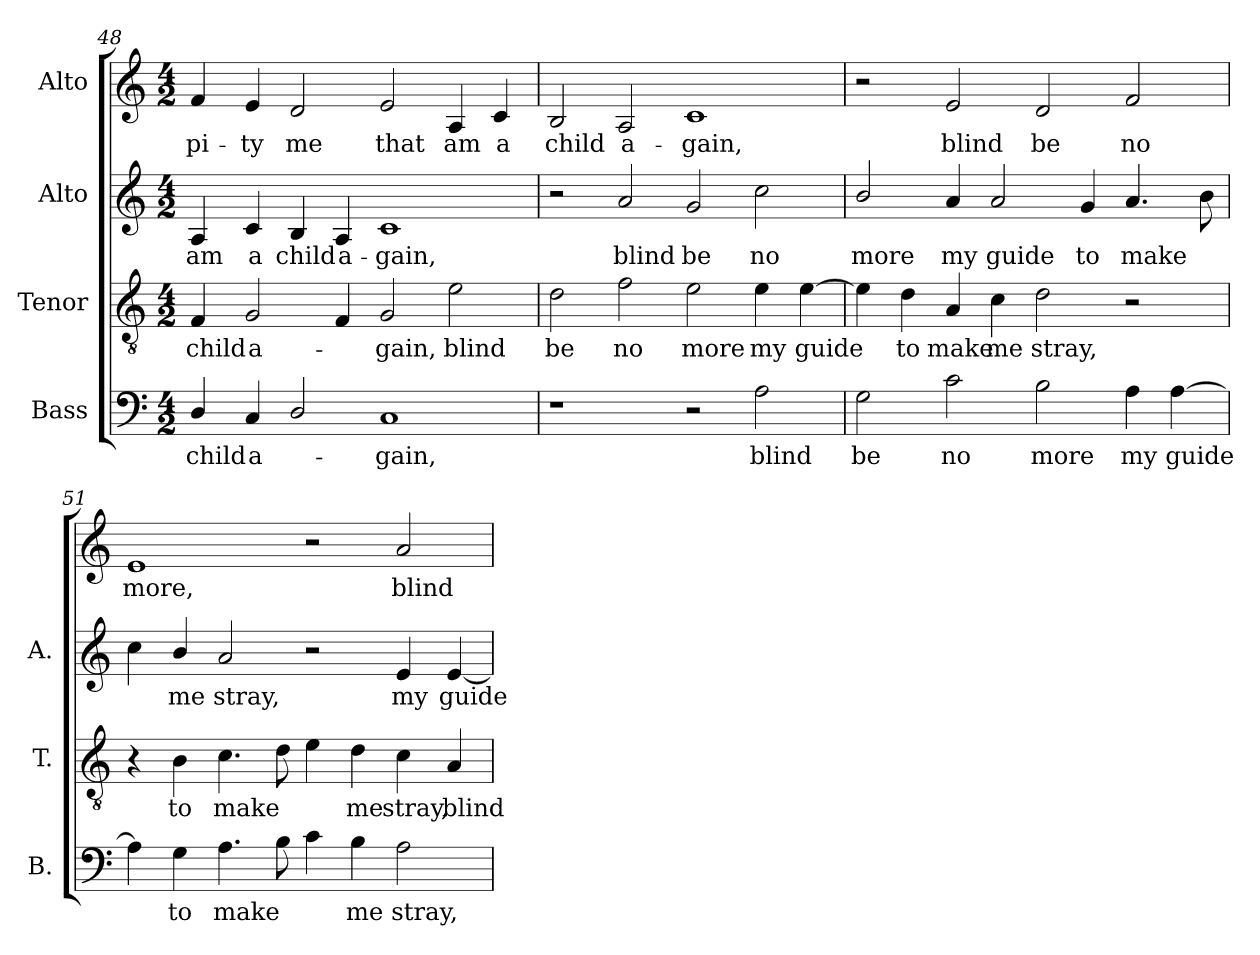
**kern	**text	**kern	**text	**kern	**text	**kern	**text
*part4	*part4	*part3	*part3	*part2	*part2	*part1	*part1
*staff4	*staff4	*staff3	*staff3	*staff2	*staff2	*staff1	*staff1
*I"Bass	*	*I"Tenor	*	*I"Alto	*	*I"Alto	*
*I'B.	*	*I'T.	*	*I'A.	*	*	*
*clefF4	*	*clefGv2	*	*clefG2	*	*clefG2	*
*	*	*ITrd7c12	*	*	*	*	*
*k[]	*	*k[]	*	*k[]	*	*k[]	*
*C:	*	*C:	*	*C:	*	*C:	*
*M4/2	*	*M4/2	*	*M4/2	*	*M4/2	*
=48	=48	=48	=48	=48	=48	=48	=48
!	!LO:LY:b:color=#000000	!	!	!	!	!	!
!	!	!	!LO:LY:b:color=#000000	!	!	!	!
!	!	!	!	!	!LO:LY:b:color=#000000	!	!
!	!	!	!	!	!	!	!LO:LY:b:color=#000000
4Di/	child	4FFi/	child	4Ai/	am	4fi/	pi-
!	!LO:LY:b:color=#000000	!	!	!	!	!	!
!	!	!	!LO:LY:b:color=#000000	!	!	!	!
!	!	!	!	!	!LO:LY:b:color=#000000	!	!
!	!	!	!	!	!	!	!LO:LY:b:color=#000000
4Ci/	a-	2GGi/	a-	4ci/	a	4ei/	-ty
!	!	!	!	!	!LO:LY:b:color=#000000	!	!
!	!	!	!	!	!	!	!LO:LY:b:color=#000000
2Di/	.	.	.	4Bi/	child	2di/	me
!	!	!	!	!	!LO:LY:b:color=#000000	!	!
.	.	4FFi/	.	4Ai/	a-	.	.
!	!LO:LY:b:color=#000000	!	!	!	!	!	!
!	!	!	!LO:LY:b:color=#000000	!	!	!	!
!	!	!	!	!	!LO:LY:b:color=#000000	!	!
!	!	!	!	!	!	!	!LO:LY:b:color=#000000
1Ci	-gain,	2GGi/	-gain,	1ci	-gain,	2ei/	that
!	!	!	!LO:LY:b:color=#000000	!	!	!	!
!	!	!	!	!	!	!	!LO:LY:b:color=#000000
.	.	2Ei\	blind	.	.	4Ai/	am
!	!	!	!	!	!	!	!LO:LY:b:color=#000000
.	.	.	.	.	.	4ci/	a
!!LO:PB:g=z
=49	=49	=49	=49	=49	=49	=49	=49
!	!	!	!LO:LY:b:color=#000000	!	!	!	!
!	!	!	!	!	!	!	!LO:LY:b:color=#000000
1r	.	2Di\	be	2r	.	2Bi/	child
!	!	!	!LO:LY:b:color=#000000	!	!	!	!
!	!	!	!	!	!LO:LY:b:color=#000000	!	!
!	!	!	!	!	!	!	!LO:LY:b:color=#000000
.	.	2Fi\	no	2ai/	blind	2Ai/	a-
!	!	!	!LO:LY:b:color=#000000	!	!	!	!
!	!	!	!	!	!LO:LY:b:color=#000000	!	!
!	!	!	!	!	!	!	!LO:LY:b:color=#000000
2r	.	2Ei\	more	2gi/	be	1ci	-gain,
!	!LO:LY:b:color=#000000	!	!	!	!	!	!
!	!	!	!LO:LY:b:color=#000000	!	!	!	!
!	!	!	!	!	!LO:LY:b:color=#000000	!	!
2Ai\	blind	4Ei\	my	2cci\	no	.	.
!	!	!	!LO:LY:b:color=#000000	!	!	!	!
.	.	[4Ei\	guide	.	.	.	.
=50	=50	=50	=50	=50	=50	=50	=50
!	!LO:LY:b:color=#000000	!	!	!	!	!	!
!	!	!	!	!	!LO:LY:b:color=#000000	!	!
2Gi\	be	4Ei\]	.	2bi/	more	2r	.
!	!	!	!LO:LY:b:color=#000000	!	!	!	!
.	.	4Di\	to	.	.	.	.
!	!LO:LY:b:color=#000000	!	!	!	!	!	!
!	!	!	!LO:LY:b:color=#000000	!	!	!	!
!	!	!	!	!	!LO:LY:b:color=#000000	!	!
!	!	!	!	!	!	!	!LO:LY:b:color=#000000
2ci\	no	4AAi/	make	4ai/	my	2ei/	blind
!	!	!	!LO:LY:b:color=#000000	!	!	!	!
!	!	!	!	!	!LO:LY:b:color=#000000	!	!
.	.	4Ci\	me	2ai/	guide	.	.
!	!LO:LY:b:color=#000000	!	!	!	!	!	!
!	!	!	!LO:LY:b:color=#000000	!	!	!	!
!	!	!	!	!	!	!	!LO:LY:b:color=#000000
2Bi\	more	2Di\	stray,	.	.	2di/	be
!	!	!	!	!	!LO:LY:b:color=#000000	!	!
.	.	.	.	4gi/	to	.	.
!	!LO:LY:b:color=#000000	!	!	!	!	!	!
!	!	!	!	!	!LO:LY:b:color=#000000	!	!
!	!	!	!	!	!	!	!LO:LY:b:color=#000000
4Ai\	my	2r	.	4.ai/	make	2fi/	no
!	!LO:LY:b:color=#000000	!	!	!	!	!	!
[4Ai\	guide	.	.	.	.	.	.
.	.	.	.	8bi\	.	.	.
=51	=51	=51	=51	=51	=51	=51	=51
!	!	!	!	!	!	!	!LO:LY:b:color=#000000
4Ai\]	.	4r	.	4cci\	.	1ei	more,
!	!LO:LY:b:color=#000000	!	!	!	!	!	!
!	!	!	!LO:LY:b:color=#000000	!	!	!	!
!	!	!	!	!	!LO:LY:b:color=#000000	!	!
4Gi\	to	4BBi\	to	4bi/	me	.	.
!	!LO:LY:b:color=#000000	!	!	!	!	!	!
!	!	!	!LO:LY:b:color=#000000	!	!	!	!
!	!	!	!	!	!LO:LY:b:color=#000000	!	!
4.Ai\	make	4.Ci\	make	2ai/	stray,	.	.
8Bi\	.	8Di\	.	.	.	.	.
4ci\	.	4Ei\	.	2r	.	2r	.
!	!LO:LY:b:color=#000000	!	!	!	!	!	!
!	!	!	!LO:LY:b:color=#000000	!	!	!	!
4Bi\	me	4Di\	me	.	.	.	.
!	!LO:LY:b:color=#000000	!	!	!	!	!	!
!	!	!	!LO:LY:b:color=#000000	!	!	!	!
!	!	!	!	!	!LO:LY:b:color=#000000	!	!
!	!	!	!	!	!	!	!LO:LY:b:color=#000000
2Ai\	stray,	4Ci\	stray,	4ei/	my	2ai/	blind
!	!	!	!LO:LY:b:color=#000000	!	!	!	!
!	!	!	!	!	!LO:LY:b:color=#000000	!	!
.	.	4AAi/	blind	[4ei/	guide	.	.
=	=	=	=	=	=	=	=
*-	*-	*-	*-	*-	*-	*-	*-
